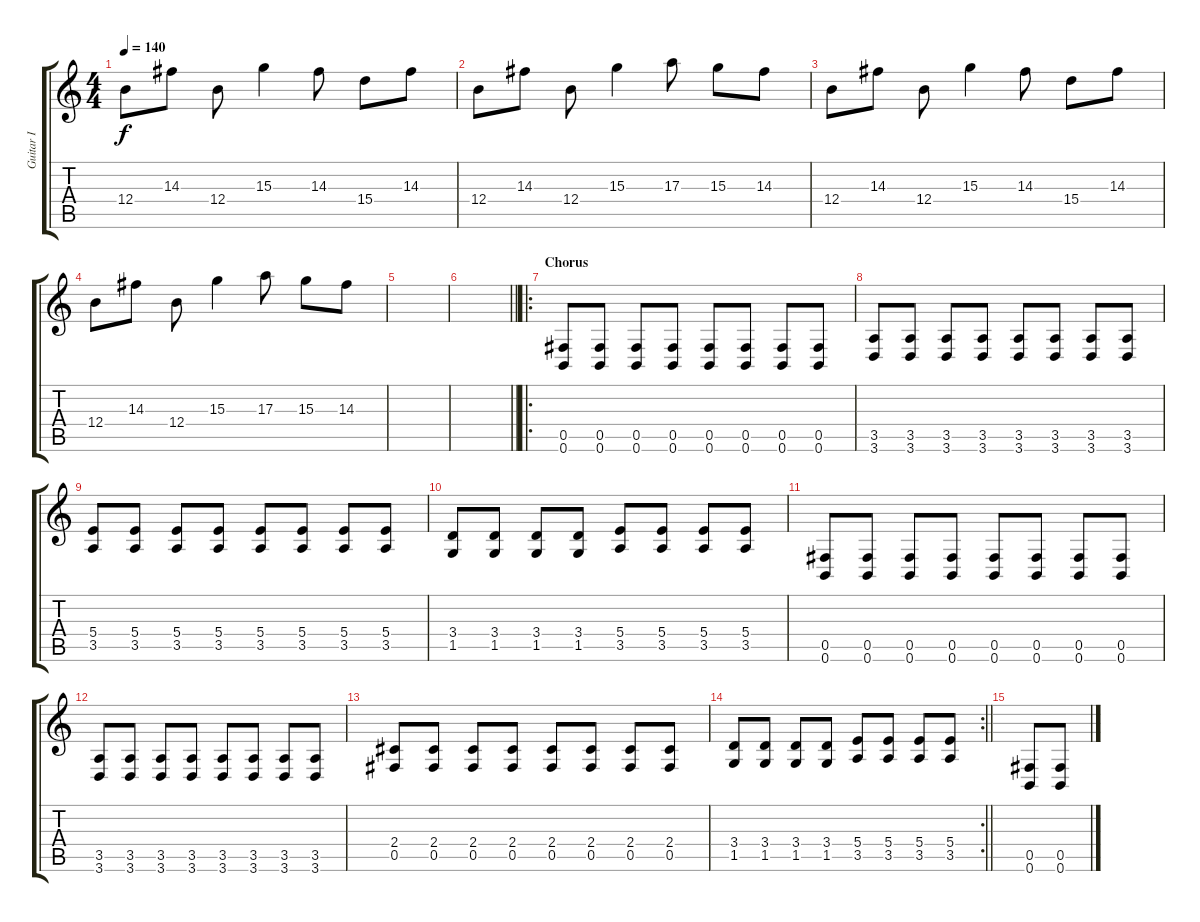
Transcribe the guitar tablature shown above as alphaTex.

\track ("Guitar I" "Guitar I") {instrument distortionguitar}
\staff {score tabs}
\tuning (Db4 Ab3 E3 B2 Gb2 B1) {hide}
\ts (4 4)
\tempo 140
\clef g2
\ks c
12.4.8{dy f} 14.3.8 12.4.8 15.3.4 14.3.8 15.4.8 14.3.8 |
12.4.8 14.3.8 12.4.8 15.3.4 17.3.8 15.3.8 14.3.8 |
12.4.8 14.3.8 12.4.8 15.3.4 14.3.8 15.4.8 14.3.8 |
12.4.8 14.3.8 12.4.8 15.3.4 17.3.8 15.3.8 14.3.8 |
|
\barLineRight lightlight
|
\ro
\section ("" "Chorus")
(0.5 0.6).8 (0.5 0.6).8 (0.5 0.6).8 (0.5 0.6).8 (0.5 0.6).8 (0.5 0.6).8 (0.5 0.6).8 (0.5 0.6).8 |
(3.5 3.6).8 (3.5 3.6).8 (3.5 3.6).8 (3.5 3.6).8 (3.5 3.6).8 (3.5 3.6).8 (3.5 3.6).8 (3.5 3.6).8 |
(5.4 3.5).8 (5.4 3.5).8 (5.4 3.5).8 (5.4 3.5).8 (5.4 3.5).8 (5.4 3.5).8 (5.4 3.5).8 (5.4 3.5).8 |
(3.4 1.5).8 (3.4 1.5).8 (3.4 1.5).8 (3.4 1.5).8 (5.4 3.5).8 (5.4 3.5).8 (5.4 3.5).8 (5.4 3.5).8 |
(0.5 0.6).8 (0.5 0.6).8 (0.5 0.6).8 (0.5 0.6).8 (0.5 0.6).8 (0.5 0.6).8 (0.5 0.6).8 (0.5 0.6).8 |
(3.5 3.6).8 (3.5 3.6).8 (3.5 3.6).8 (3.5 3.6).8 (3.5 3.6).8 (3.5 3.6).8 (3.5 3.6).8 (3.5 3.6).8 |
(2.4 0.5).8 (2.4 0.5).8 (2.4 0.5).8 (2.4 0.5).8 (2.4 0.5).8 (2.4 0.5).8 (2.4 0.5).8 (2.4 0.5).8 |
\rc 2
\barLineRight lightlight
(3.4 1.5).8 (3.4 1.5).8 (3.4 1.5).8 (3.4 1.5).8 (5.4 3.5).8 (5.4 3.5).8 (5.4 3.5).8 (5.4 3.5).8 |
(0.5 0.6).8 (0.5 0.6).8
